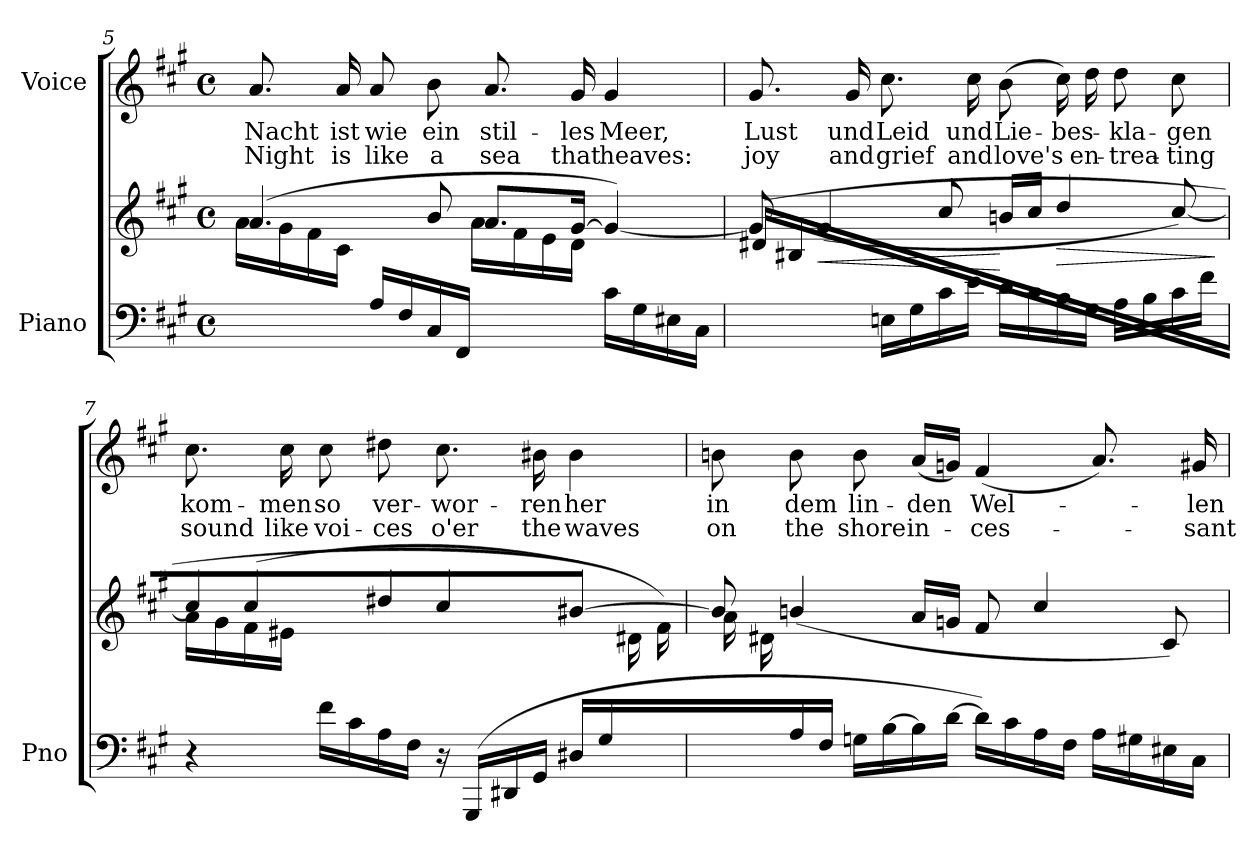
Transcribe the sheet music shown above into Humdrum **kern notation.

**kern	**kern	**dynam	**kern	**text	**text
*part2	*part2	*part2	*part1	*part1	*part1
*staff3	*staff2	*staff2/3	*staff1	*staff1	*staff1
*I"Piano	*	*	*I"Voice	*	*
*I'Pno	*	*	*	*	*
!!LO:LB:g=z
*clefF4	*clefG2	*	*clefG2	*	*
*k[f#c#g#]	*k[f#c#g#]	*	*k[f#c#g#]	*	*
*M4/4	*M4/4	*	*M4/4	*	*
*met(c)	*met(c)	*	*met(c)	*	*
=5	=5	=5	=5	=5	=5
*	*^	*	*	*	*
!	!	!	!	!	!LO:LY:b	!LO:LY:b
4ryy	(4.a/	(16a\LL	.	8.a/	Nacht	Night
.	.	16g#\	.	.	.	.
.	.	16f#\	.	.	.	.
!	!	!	!	!	!LO:LY:b	!LO:LY:b
.	.	16c#\JJ	.	16a/	ist	is
!	!	!	!	!	!LO:LY:b	!LO:LY:b
16A/LL	.	8ryy	.	8a/	wie	like
16F#/	.	.	.	.	.	.
!	!	!	!	!	!LO:LY:b	!LO:LY:b
16C#/	8b/	16ryy	.	8b\	ein	a
16FF#/JJ)	.	16ryy	.	.	.	.
!	!	!	!	!	!LO:LY:b	!LO:LY:b
4ryy	8.a/L	(16a\LL	.	8.a/	stil-	sea
.	.	16f#\	.	.	.	.
.	.	16e\	.	.	.	.
!	!	!	!	!	!LO:LY:b	!LO:LY:b
.	[16g#/Jk	16d\JJ	.	16g#/	-les	that
!	!	!	!	!	!LO:LY:b	!LO:LY:b
16c#\LL	4g#/_)	8ryy	.	4g#/	Meer,	heaves:
16G#\	.	.	.	.	.	.
16E#X\	.	16ryy	.	.	.	.
16C#\JJ)	.	16ryy	.	.	.	.
!!LO:LB:g=z
=6	=6	=6	=6	=6	=6	=6
*	*	*^	*	*	*	*
!	!	!	!	!	!	!LO:LY:b	!LO:LY:b
8ryy	8g#/]	8ryy	(<16d#X\LL	.	8.g#/	Lust	joy
.	.	.	16B#X\	.	.	.	.
!	!	!	!	!LO:HP:b	!	!	!
16G#\	(>4g#/	8ryy	2..ryy	<	.	.	.
!	!	!	!	!	!	!LO:LY:b	!LO:LY:b
16F#\JJ	.	.	.	.	16g#/	und	and
!	!	!	!	!	!	!LO:LY:b	!LO:LY:b
16En\LL	.	2.ryy	.	.	8.cc#\	Leid	grief
16G#\	.	.	.	.	.	.	.
16c#\	8cc#/	.	.	.	.	.	.
!	!	!	!	!	!	!LO:LY:b	!LO:LY:b
16e\JJ)	.	.	.	.	16cc#\	und	and
!	!	!	!	!	!	!LO:LY:b	!LO:LY:b
16d\LL	16bn/LL	.	.	[	(8b\	Lie-	love's
16c#\	16cc#/JJ	.	.	.	.	.	.
!	!	!	!	!LO:HP:b	!	!LO:LY:b	!
16B\	4dd/	.	.	>	16cc#\)	-bes-	.
!	!	!	!	!	!	!	!LO:LY:b
16G#\JJ	.	.	.	.	16dd\	.	en-
!	!	!	!	!	!	!LO:LY:b	!LO:LY:b
16A\LL	.	.	.	.	8dd\	-kla-	-trea-
16B\	.	.	.	.	.	.	.
!	!	!	!	!	!	!LO:LY:b	!LO:LY:b
16c#\	[8cc#/)	.	.	.	8cc#\	-gen	-ting
16f#\JJ	.	.	.	.	.	.	.
*	*v	*v	*v	*	*	*	*
.	.	]	.	.	.
=7	=7	=7	=7	=7	=7
*	*^	*	*	*	*
*	*	*^	*	*	*	*
!	!	!	!	!	!	!LO:LY:b	!LO:LY:b
4r	8cc#/]	(16a\LL	2..ryy	.	8.cc#\	kom-	sound
.	.	16g#\	.	.	.	.	.
.	(4cc#/	16f#\	.	.	.	.	.
!	!	!	!	!	!	!LO:LY:b	!LO:LY:b
.	.	16e#X\JJ	.	.	16cc#\	-men	like
!	!	!	!	!	!	!LO:LY:b	!LO:LY:b
16f#\LL	.	2.ryy	.	.	8cc#\	so	voi-
16c#\	.	.	.	.	.	.	.
!	!	!	!	!	!	!LO:LY:b	!LO:LY:b
16A\	8dd#X/	.	.	.	8dd#X\	ver-	-ces
16F#\JJ)	.	.	.	.	.	.	.
!	!	!	!	!	!	!LO:LY:b	!LO:LY:b
16r	4cc#/	.	.	.	8.cc#\	-wor-	o'er
(<16GGG#/LL	.	.	.	.	.	.	.
16DD#X/	.	.	.	.	.	.	.
!	!	!	!	!	!	!LO:LY:b	!LO:LY:b
16GG#/JJ	.	.	.	.	16b#X\	-ren	the
!	!	!	!	!	!	!LO:LY:b	!LO:LY:b
16D#X/LL	[>4b#X/)	.	.	.	4b#\	her	waves
16G#/	.	.	.	.	.	.	.
8ryy	.	.	16d#X\	.	.	.	.
.	.	.	16f#\JJ)	.	.	.	.
!!LO:LB:g=z
=8	=8	=8	=8	=8	=8	=8	=8
!	!	!	!	!	!	!LO:LY:b	!LO:LY:b
*	*	*v	*v	*	*	*	*
8ryy	8b#/]	(<16a\LL	.	8bn\	in	on
.	.	16d#X\	.	.	.	.
!	!	!	!	!	!LO:LY:b	!LO:LY:b
16A/	(>4bn/	2..ryy	.	8b\	dem	the
16F#/JJ	.	.	.	.	.	.
!	!	!	!	!	!LO:LY:b	!LO:LY:b
16Gn\LL	.	.	.	8b\	lin-	shore
[16B\	.	.	.	.	.	.
!	!	!	!	!	!LO:LY:b	!LO:LY:b
16B\]	16a/LL	.	.	(16a/LL	-den	in-
[16d\JJ	16gn/JJ	.	.	16gn/JJ)	.	.
!	!	!	!	!	!LO:LY:b	!LO:LY:b
16d\LL])	8f#/	.	.	(4f#/	Wel-	-ces-
16c#\	.	.	.	.	.	.
16A\	4cc#/	.	.	.	.	.
16F#\JJ	.	.	.	.	.	.
16A\LL	.	.	.	8.a/)	.	.
16G#X\	.	.	.	.	.	.
16E#X\	8c#/)	.	.	.	.	.
!	!	!	!	!	!LO:LY:b	!LO:LY:b
16C#\JJ	.	.	.	16g#X/	-len-	-sant
*	*v	*v	*	*	*	*
=	=	=	=	=	=
*-	*-	*-	*-	*-	*-
